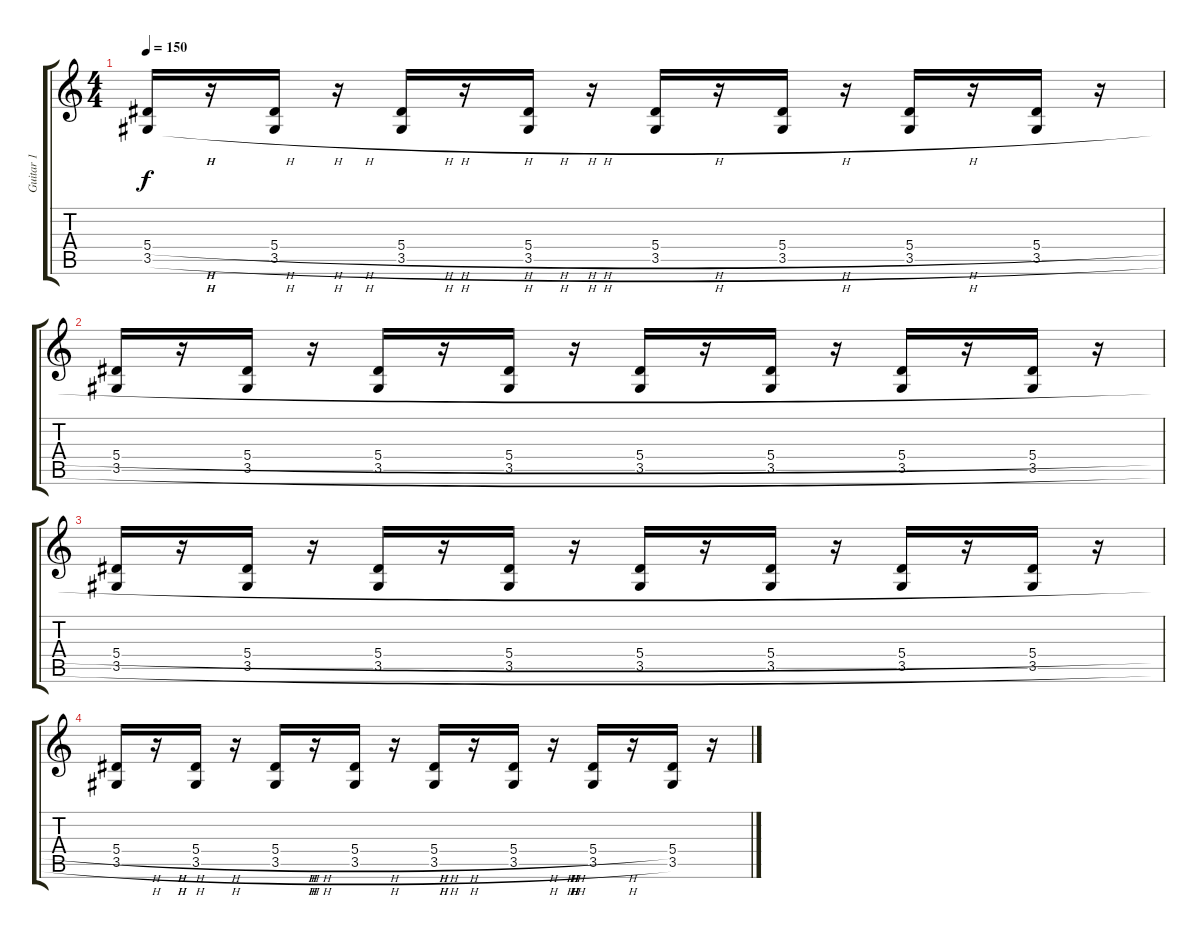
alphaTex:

\track ("Guitar 1" "Guitar 1") {instrument distortionguitar}
\staff {score tabs}
\tuning (C4 G3 Eb3 Bb2 F2 C2) {hide}
\ts (4 4)
\tempo 150
\clef g2
\ks c
(5.4{h} 3.5{h}).16{dy f} r.16 (5.4{h} 3.5{h}).16 r.16 (5.4{h} 3.5{h}).16 r.16 (5.4{h} 3.5{h}).16 r.16 (5.4{h} 3.5{h}).16 r.16 (5.4{h} 3.5{h}).16 r.16 (5.4{h} 3.5{h}).16 r.16 (5.4{h} 3.5{h}).16 r.16 |
(5.4{h} 3.5{h}).16 r.16 (5.4{h} 3.5{h}).16 r.16 (5.4{h} 3.5{h}).16 r.16 (5.4{h} 3.5{h}).16 r.16 (5.4{h} 3.5{h}).16 r.16 (5.4{h} 3.5{h}).16 r.16 (5.4{h} 3.5{h}).16 r.16 (5.4{h} 3.5{h}).16 r.16 |
(5.4{h} 3.5{h}).16 r.16 (5.4{h} 3.5{h}).16 r.16 (5.4{h} 3.5{h}).16 r.16 (5.4{h} 3.5{h}).16 r.16 (5.4{h} 3.5{h}).16 r.16 (5.4{h} 3.5{h}).16 r.16 (5.4{h} 3.5{h}).16 r.16 (5.4{h} 3.5{h}).16 r.16 |
(5.4{h} 3.5{h}).16 r.16 (5.4{h} 3.5{h}).16 r.16 (5.4{h} 3.5{h}).16 r.16 (5.4{h} 3.5{h}).16 r.16 (5.4{h} 3.5{h}).16 r.16 (5.4{h} 3.5{h}).16 r.16 (5.4{h} 3.5{h}).16 r.16 (5.4 3.5).16 r.16
